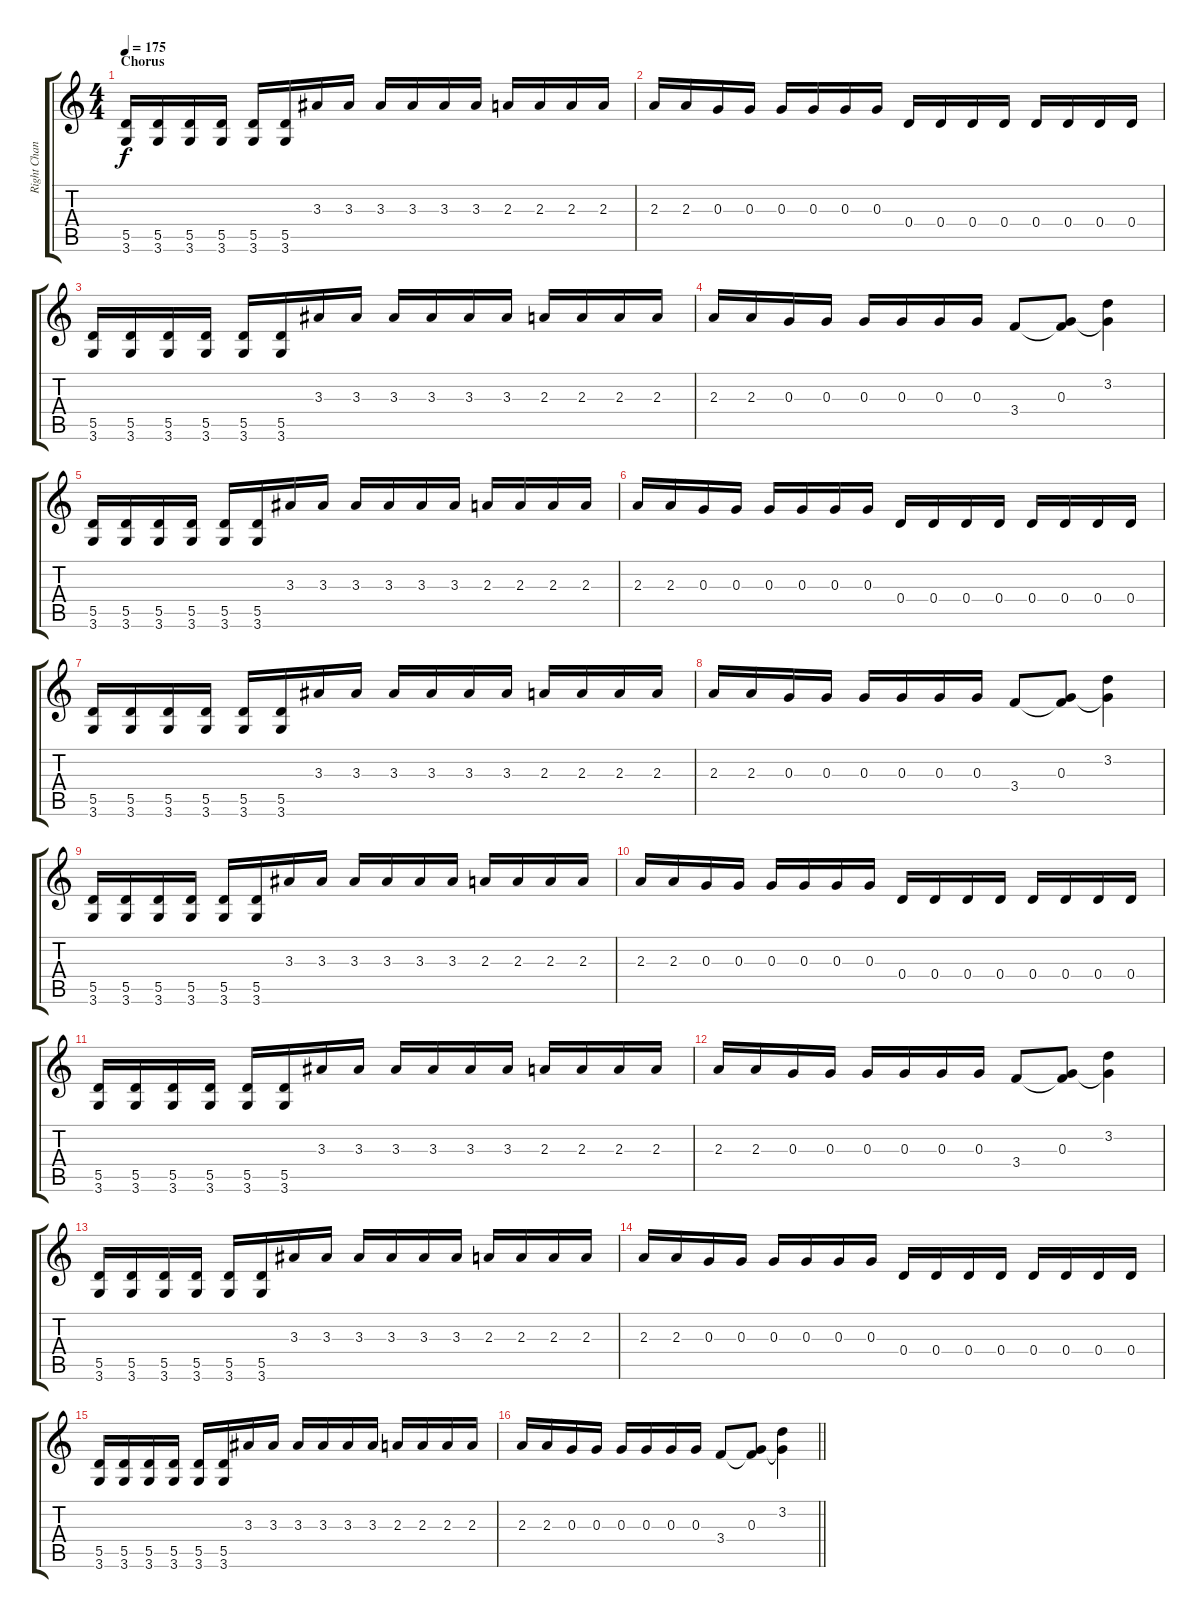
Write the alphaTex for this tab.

\track ("Right Channel" "Right Chan") {instrument distortionguitar}
\staff {score tabs}
\tuning (E4 B3 G3 D3 A2 E2) {hide}
\ts (4 4)
\section ("" "Chorus")
\tempo 175
\clef g2
\ks c
(5.5 3.6).16{dy f} (5.5 3.6).16 (5.5 3.6).16 (5.5 3.6).16 (5.5 3.6).16 (5.5 3.6).16 3.3.16 3.3.16 3.3.16 3.3.16 3.3.16 3.3.16 2.3.16 2.3.16 2.3.16 2.3.16 |
2.3.16 2.3.16 0.3.16 0.3.16 0.3.16 0.3.16 0.3.16 0.3.16 0.4.16 0.4.16 0.4.16 0.4.16 0.4.16 0.4.16 0.4.16 0.4.16 |
(5.5 3.6).16 (5.5 3.6).16 (5.5 3.6).16 (5.5 3.6).16 (5.5 3.6).16 (5.5 3.6).16 3.3.16 3.3.16 3.3.16 3.3.16 3.3.16 3.3.16 2.3.16 2.3.16 2.3.16 2.3.16 |
2.3.16 2.3.16 0.3.16 0.3.16 0.3.16 0.3.16 0.3.16 0.3.16 3.4.8 (0.3 3.4{t}).8 (3.2 0.3{t}).4 |
(5.5 3.6).16 (5.5 3.6).16 (5.5 3.6).16 (5.5 3.6).16 (5.5 3.6).16 (5.5 3.6).16 3.3.16 3.3.16 3.3.16 3.3.16 3.3.16 3.3.16 2.3.16 2.3.16 2.3.16 2.3.16 |
2.3.16 2.3.16 0.3.16 0.3.16 0.3.16 0.3.16 0.3.16 0.3.16 0.4.16 0.4.16 0.4.16 0.4.16 0.4.16 0.4.16 0.4.16 0.4.16 |
(5.5 3.6).16 (5.5 3.6).16 (5.5 3.6).16 (5.5 3.6).16 (5.5 3.6).16 (5.5 3.6).16 3.3.16 3.3.16 3.3.16 3.3.16 3.3.16 3.3.16 2.3.16 2.3.16 2.3.16 2.3.16 |
2.3.16 2.3.16 0.3.16 0.3.16 0.3.16 0.3.16 0.3.16 0.3.16 3.4.8 (0.3 3.4{t}).8 (3.2 0.3{t}).4 |
(5.5 3.6).16 (5.5 3.6).16 (5.5 3.6).16 (5.5 3.6).16 (5.5 3.6).16 (5.5 3.6).16 3.3.16 3.3.16 3.3.16 3.3.16 3.3.16 3.3.16 2.3.16 2.3.16 2.3.16 2.3.16 |
2.3.16 2.3.16 0.3.16 0.3.16 0.3.16 0.3.16 0.3.16 0.3.16 0.4.16 0.4.16 0.4.16 0.4.16 0.4.16 0.4.16 0.4.16 0.4.16 |
(5.5 3.6).16 (5.5 3.6).16 (5.5 3.6).16 (5.5 3.6).16 (5.5 3.6).16 (5.5 3.6).16 3.3.16 3.3.16 3.3.16 3.3.16 3.3.16 3.3.16 2.3.16 2.3.16 2.3.16 2.3.16 |
2.3.16 2.3.16 0.3.16 0.3.16 0.3.16 0.3.16 0.3.16 0.3.16 3.4.8 (0.3 3.4{t}).8 (3.2 0.3{t}).4 |
(5.5 3.6).16 (5.5 3.6).16 (5.5 3.6).16 (5.5 3.6).16 (5.5 3.6).16 (5.5 3.6).16 3.3.16 3.3.16 3.3.16 3.3.16 3.3.16 3.3.16 2.3.16 2.3.16 2.3.16 2.3.16 |
2.3.16 2.3.16 0.3.16 0.3.16 0.3.16 0.3.16 0.3.16 0.3.16 0.4.16 0.4.16 0.4.16 0.4.16 0.4.16 0.4.16 0.4.16 0.4.16 |
(5.5 3.6).16 (5.5 3.6).16 (5.5 3.6).16 (5.5 3.6).16 (5.5 3.6).16 (5.5 3.6).16 3.3.16 3.3.16 3.3.16 3.3.16 3.3.16 3.3.16 2.3.16 2.3.16 2.3.16 2.3.16 |
\barLineRight lightlight
2.3.16 2.3.16 0.3.16 0.3.16 0.3.16 0.3.16 0.3.16 0.3.16 3.4.8 (0.3 3.4{t}).8 (3.2 0.3{t}).4
